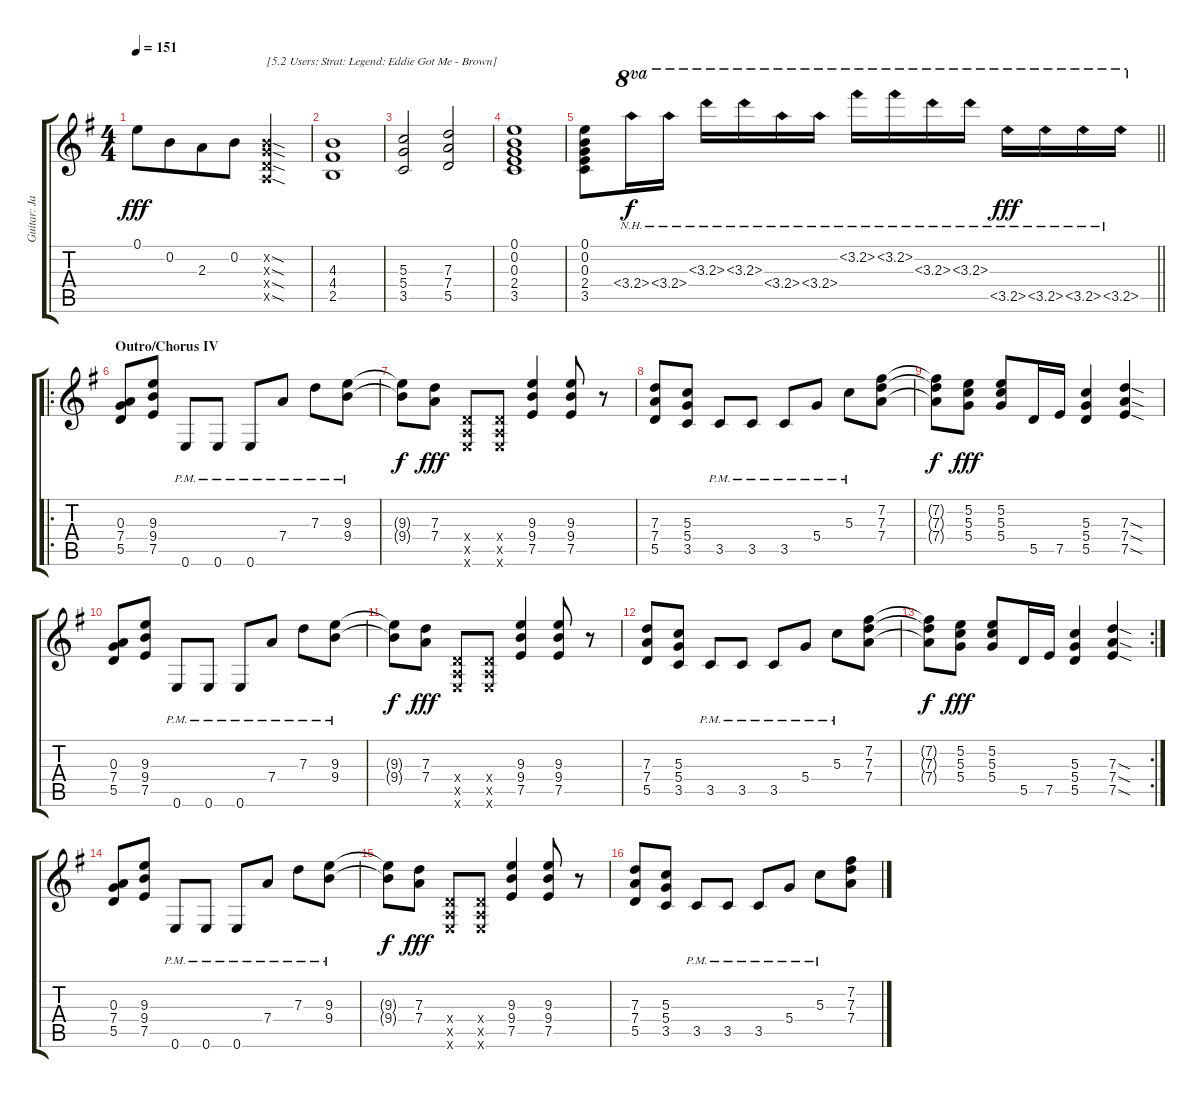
\track ("Guitar: Jake II" "Guitar: Ja") {instrument overdrivenguitar}
\staff {score tabs}
\tuning (E4 B3 G3 D3 A2 E2) {hide}
\ts (4 4)
\tempo 151
\clef g2
\ks g
0.1.8{dy fff} 0.2.8{beam merge} 2.3.8 0.2.8 (0.2{sod x} 0.3{sod x} 0.4{sod x} 0.5{sod x}).2{txt "[5.2 Users: Strat: Legend: Eddie Got Me - Brown]" instrument overdrivenguitar} |
(4.3 4.4 2.5).1 |
(5.3 5.4 3.5).2 (7.3 7.4 5.5).2 |
(0.1 0.2 0.3 2.4 3.5).1 |
\barLineRight lightlight
(0.1 0.2 0.3 2.4 3.5).8 3.4{nh}.16{ot 8va dy f} 3.4{nh}.16{ot 8va} 3.3{nh}.16{ot 8va} 3.3{nh}.16{ot 8va} 3.4{nh}.16{ot 8va} 3.4{nh}.16{ot 8va} 3.2{nh}.16{ot 8va} 3.2{nh}.16{ot 8va} 3.3{nh}.16{ot 8va} 3.3{nh}.16{ot 8va} 3.5{nh}.16{ot 8va dy fff} 3.5{nh}.16{ot 8va} 3.5{nh}.16{ot 8va} 3.5{nh}.16{ot 8va} |
\ro
\section ("" "Outro/Chorus IV")
(0.3 7.4 5.5).8 (9.3 9.4 7.5).8 0.6{pm}.8 0.6{pm}.8 0.6{pm}.8 7.4{pm}.8 7.3{pm}.8 (9.3{pm} 9.4{pm}).8 |
(9.3{t} 9.4{t}).8{dy f} (7.3 7.4).8{dy fff} (0.4{x} 0.5{x} 0.6{x}).8 (0.4{x} 0.5{x} 0.6{x}).8 (9.3 9.4 7.5).4 (9.3 9.4 7.5).8 r.8 |
(7.3 7.4 5.5).8 (5.3 5.4 3.5).8 3.5{pm}.8 3.5{pm}.8 3.5{pm}.8 5.4{pm}.8 5.3{pm}.8 (7.2 7.3 7.4).8 |
(7.2{t} 7.3{t} 7.4{t}).8{dy f} (5.2 5.3 5.4).8{dy fff} (5.2 5.3 5.4).8 5.5.16 7.5.16 (5.3 5.4 5.5).4 (7.3{sod} 7.4{sod} 7.5{sod}).4 |
(0.3 7.4 5.5).8 (9.3 9.4 7.5).8 0.6{pm}.8 0.6{pm}.8 0.6{pm}.8 7.4{pm}.8 7.3{pm}.8 (9.3{pm} 9.4{pm}).8 |
(9.3{t} 9.4{t}).8{dy f} (7.3 7.4).8{dy fff} (0.4{x} 0.5{x} 0.6{x}).8 (0.4{x} 0.5{x} 0.6{x}).8 (9.3 9.4 7.5).4 (9.3 9.4 7.5).8 r.8 |
(7.3 7.4 5.5).8 (5.3 5.4 3.5).8 3.5{pm}.8 3.5{pm}.8 3.5{pm}.8 5.4{pm}.8 5.3{pm}.8 (7.2 7.3 7.4).8 |
\rc 2
(7.2{t} 7.3{t} 7.4{t}).8{dy f} (5.2 5.3 5.4).8{dy fff} (5.2 5.3 5.4).8 5.5.16 7.5.16 (5.3 5.4 5.5).4 (7.3{sod} 7.4{sod} 7.5{sod}).4 |
(0.3 7.4 5.5).8 (9.3 9.4 7.5).8 0.6{pm}.8 0.6{pm}.8 0.6{pm}.8 7.4{pm}.8 7.3{pm}.8 (9.3{pm} 9.4{pm}).8 |
(9.3{t} 9.4{t}).8{dy f} (7.3 7.4).8{dy fff} (0.4{x} 0.5{x} 0.6{x}).8 (0.4{x} 0.5{x} 0.6{x}).8 (9.3 9.4 7.5).4 (9.3 9.4 7.5).8 r.8 |
(7.3 7.4 5.5).8 (5.3 5.4 3.5).8 3.5{pm}.8 3.5{pm}.8 3.5{pm}.8 5.4{pm}.8 5.3{pm}.8 (7.2 7.3 7.4).8
